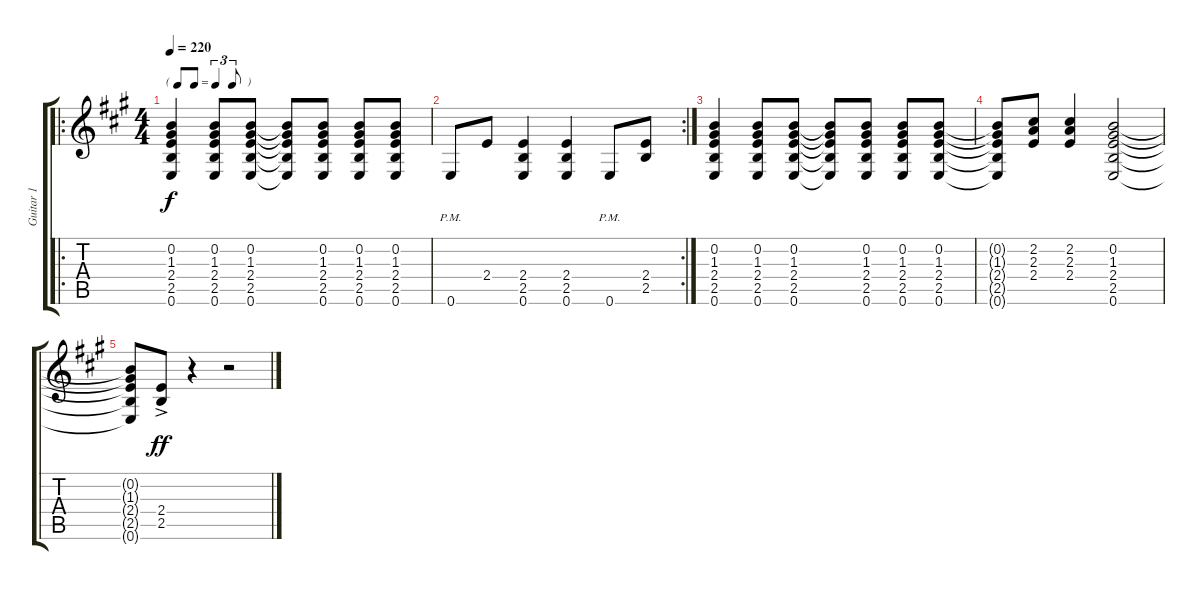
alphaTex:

\track ("Guitar 1" "Guitar 1") {instrument overdrivenguitar}
\staff {score tabs}
\tuning (E4 B3 G3 D3 A2 E2) {hide}
\ro
\ts (4 4)
\tf triplet8th
\tempo 220
\clef g2
\ks a
(0.2 1.3 2.4 2.5 0.6).4{dy f} (0.2 1.3 2.4 2.5 0.6).8 (0.2 1.3 2.4 2.5 0.6).8 (0.2{t} 1.3{t} 2.4{t} 2.5{t} 0.6{t}).8 (0.2 1.3 2.4 2.5 0.6).8 (0.2 1.3 2.4 2.5 0.6).8 (0.2 1.3 2.4 2.5 0.6).8 |
\rc 2
0.6{pm}.8 2.4.8 (2.4 2.5 0.6).4 (2.4 2.5 0.6).4 0.6{pm}.8 (2.4 2.5).8 |
(0.2 1.3 2.4 2.5 0.6).4 (0.2 1.3 2.4 2.5 0.6).8 (0.2 1.3 2.4 2.5 0.6).8 (0.2{t} 1.3{t} 2.4{t} 2.5{t} 0.6{t}).8 (0.2 1.3 2.4 2.5 0.6).8 (0.2 1.3 2.4 2.5 0.6).8 (0.2 1.3 2.4 2.5 0.6).8 |
(0.2{t} 1.3{t} 2.4{t} 2.5{t} 0.6{t}).8 (2.2 2.3 2.4).8 (2.2 2.3 2.4).4 (0.2 1.3 2.4 2.5 0.6).2 |
(0.2{t} 1.3{t} 2.4{t} 2.5{t} 0.6{t}).8 (2.4{ac} 2.5{ac}).8{dy ff} r.4 r.2
